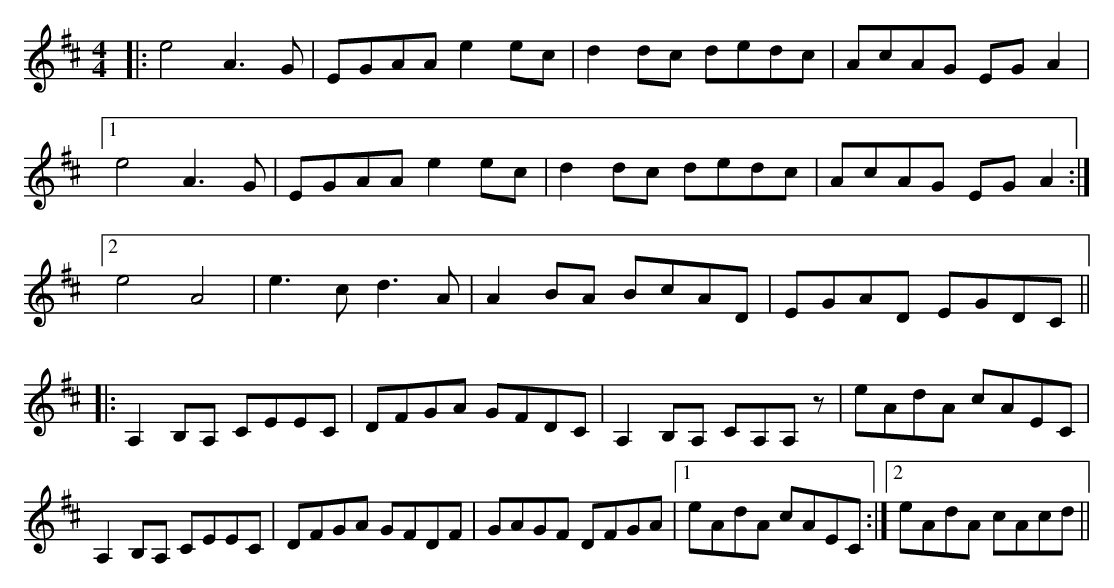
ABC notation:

X:1
M:4/4
K:Amix
|:e4 A3G|EGAA e2ec|d2dc dedc|AcAG EGA2|
[1e4 A3G|EGAA e2ec|d2dc dedc|AcAG EGA2:|
[2e4 A4|e3c d3A|A2BA BcAD|EGAD EGDC||
|:A,2B,A, CEEC|DFGA GFDC|A,2B,A, CA,A,z|eAdA cAEC|
A,2B,A, CEEC|DFGA GFDF|GAGF DFGA|1 eAdA cAEC:|2 eAdA cAcd||
